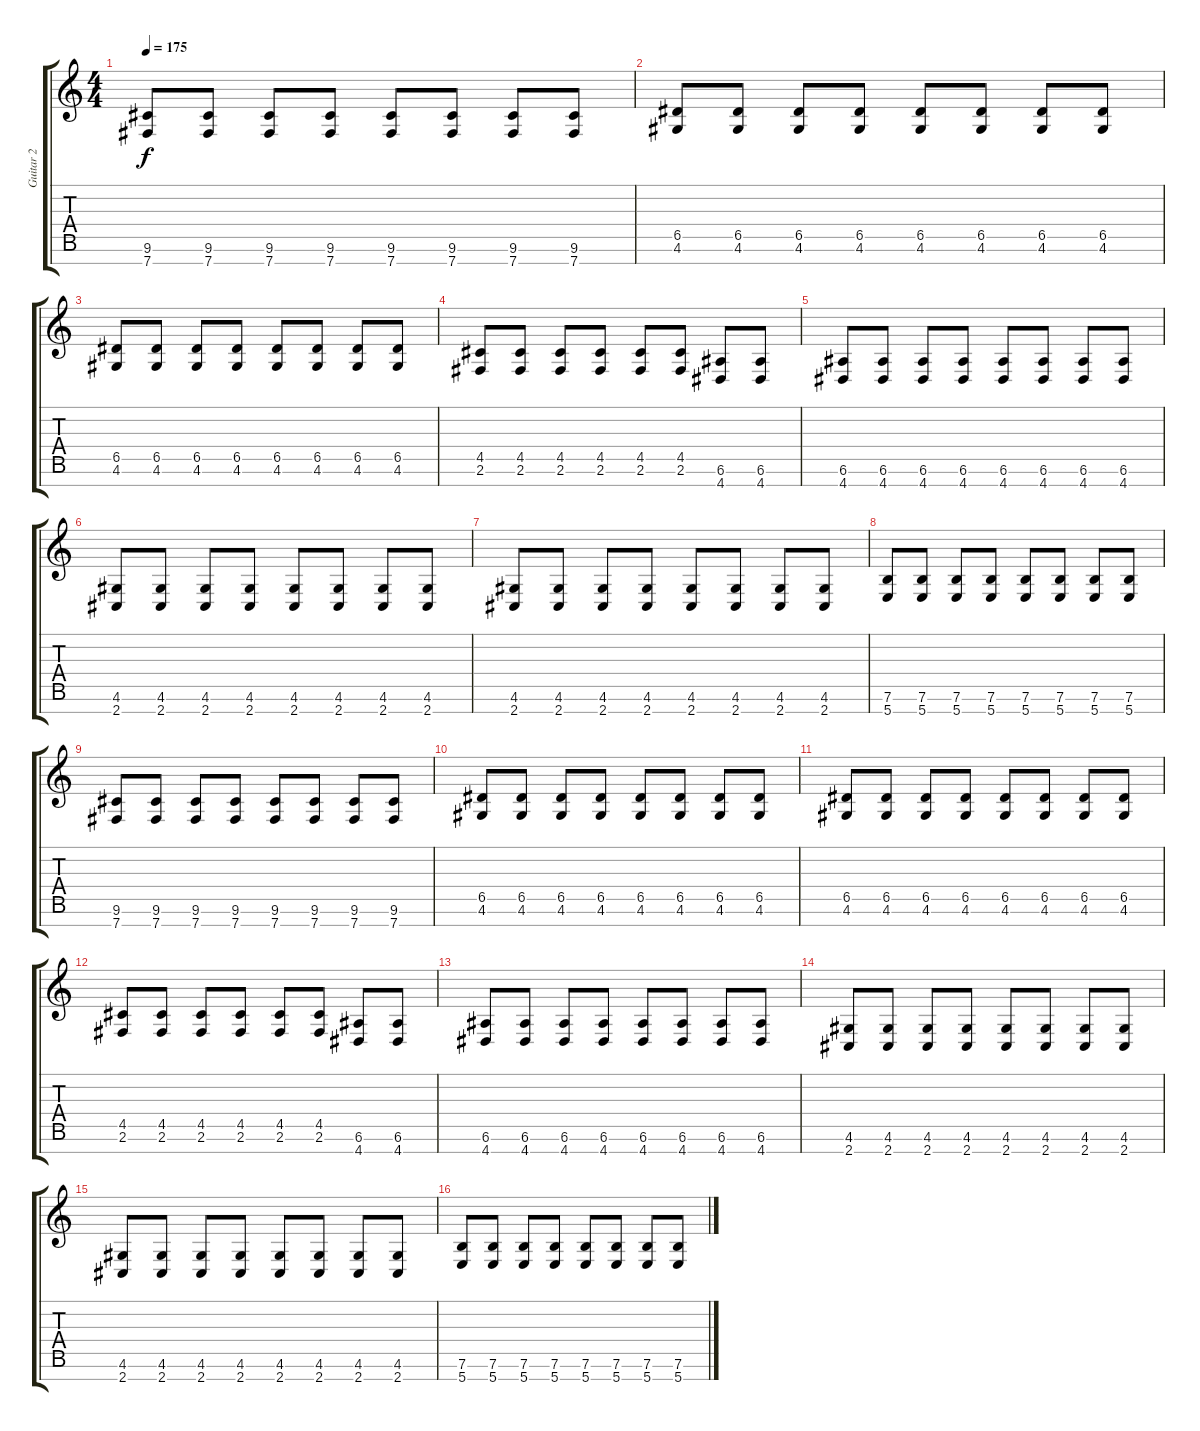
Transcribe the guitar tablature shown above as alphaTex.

\track ("Guitar 2" "Guitar 2") {instrument overdrivenguitar}
\staff {score tabs}
\tuning (E4 B3 G3 D3 A2 E2 B1) {hide}
\ts (4 4)
\tempo 175
\clef g2
\ks c
(9.6 7.7).8{dy f} (9.6 7.7).8 (9.6 7.7).8 (9.6 7.7).8 (9.6 7.7).8 (9.6 7.7).8 (9.6 7.7).8 (9.6 7.7).8 |
(6.5 4.6).8 (6.5 4.6).8 (6.5 4.6).8 (6.5 4.6).8 (6.5 4.6).8 (6.5 4.6).8 (6.5 4.6).8 (6.5 4.6).8 |
(6.5 4.6).8 (6.5 4.6).8 (6.5 4.6).8 (6.5 4.6).8 (6.5 4.6).8 (6.5 4.6).8 (6.5 4.6).8 (6.5 4.6).8 |
(4.5 2.6).8 (4.5 2.6).8 (4.5 2.6).8 (4.5 2.6).8 (4.5 2.6).8 (4.5 2.6).8 (6.6 4.7).8 (6.6 4.7).8 |
(6.6 4.7).8 (6.6 4.7).8 (6.6 4.7).8 (6.6 4.7).8 (6.6 4.7).8 (6.6 4.7).8 (6.6 4.7).8 (6.6 4.7).8 |
(4.6 2.7).8 (4.6 2.7).8 (4.6 2.7).8 (4.6 2.7).8 (4.6 2.7).8 (4.6 2.7).8 (4.6 2.7).8 (4.6 2.7).8 |
(4.6 2.7).8 (4.6 2.7).8 (4.6 2.7).8 (4.6 2.7).8 (4.6 2.7).8 (4.6 2.7).8 (4.6 2.7).8 (4.6 2.7).8 |
(7.6 5.7).8 (7.6 5.7).8 (7.6 5.7).8 (7.6 5.7).8 (7.6 5.7).8 (7.6 5.7).8 (7.6 5.7).8 (7.6 5.7).8 |
(9.6 7.7).8 (9.6 7.7).8 (9.6 7.7).8 (9.6 7.7).8 (9.6 7.7).8 (9.6 7.7).8 (9.6 7.7).8 (9.6 7.7).8 |
(6.5 4.6).8 (6.5 4.6).8 (6.5 4.6).8 (6.5 4.6).8 (6.5 4.6).8 (6.5 4.6).8 (6.5 4.6).8 (6.5 4.6).8 |
(6.5 4.6).8 (6.5 4.6).8 (6.5 4.6).8 (6.5 4.6).8 (6.5 4.6).8 (6.5 4.6).8 (6.5 4.6).8 (6.5 4.6).8 |
(4.5 2.6).8 (4.5 2.6).8 (4.5 2.6).8 (4.5 2.6).8 (4.5 2.6).8 (4.5 2.6).8 (6.6 4.7).8 (6.6 4.7).8 |
(6.6 4.7).8 (6.6 4.7).8 (6.6 4.7).8 (6.6 4.7).8 (6.6 4.7).8 (6.6 4.7).8 (6.6 4.7).8 (6.6 4.7).8 |
(4.6 2.7).8 (4.6 2.7).8 (4.6 2.7).8 (4.6 2.7).8 (4.6 2.7).8 (4.6 2.7).8 (4.6 2.7).8 (4.6 2.7).8 |
(4.6 2.7).8 (4.6 2.7).8 (4.6 2.7).8 (4.6 2.7).8 (4.6 2.7).8 (4.6 2.7).8 (4.6 2.7).8 (4.6 2.7).8 |
(7.6 5.7).8 (7.6 5.7).8 (7.6 5.7).8 (7.6 5.7).8 (7.6 5.7).8 (7.6 5.7).8 (7.6 5.7).8 (7.6 5.7).8
